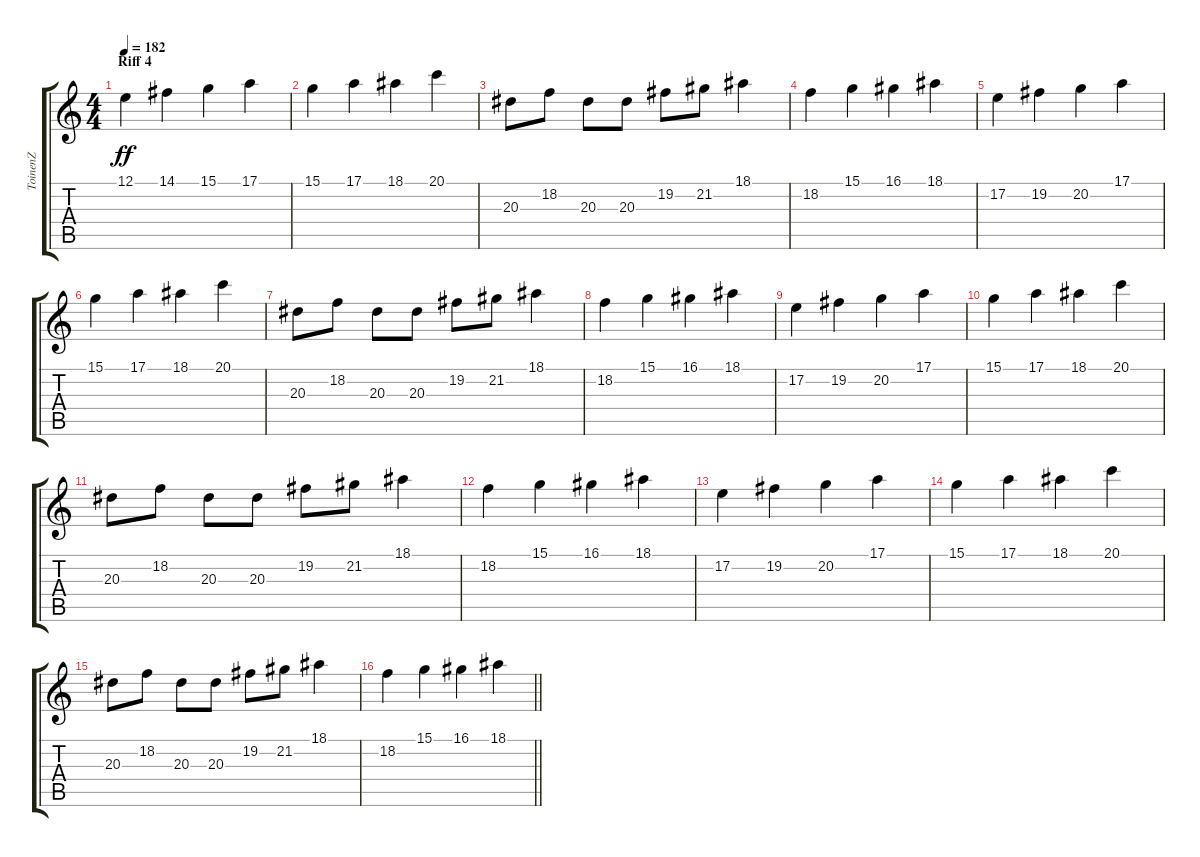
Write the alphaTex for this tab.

\track ("ToinenZ" "ToinenZ") {instrument fx1rain}
\staff {score tabs}
\tuning (E4 B3 G3 D3 A2 E2) {hide}
\ts (4 4)
\section ("" "Riff 4")
\tempo 182
\clef g2
\ks c
12.1.4{dy ff} 14.1.4 15.1.4 17.1.4 |
15.1.4 17.1.4 18.1.4 20.1.4 |
20.3.8 18.2.8 20.3.8 20.3.8 19.2.8 21.2.8 18.1.4 |
18.2.4 15.1.4 16.1.4 18.1.4 |
17.2.4 19.2.4 20.2.4 17.1.4 |
15.1.4 17.1.4 18.1.4 20.1.4 |
20.3.8 18.2.8 20.3.8 20.3.8 19.2.8 21.2.8 18.1.4 |
18.2.4 15.1.4 16.1.4 18.1.4 |
17.2.4 19.2.4 20.2.4 17.1.4 |
15.1.4 17.1.4 18.1.4 20.1.4 |
20.3.8 18.2.8 20.3.8 20.3.8 19.2.8 21.2.8 18.1.4 |
18.2.4 15.1.4 16.1.4 18.1.4 |
17.2.4 19.2.4 20.2.4 17.1.4 |
15.1.4 17.1.4 18.1.4 20.1.4 |
20.3.8 18.2.8 20.3.8 20.3.8 19.2.8 21.2.8 18.1.4 |
\barLineRight lightlight
18.2.4 15.1.4 16.1.4 18.1.4
